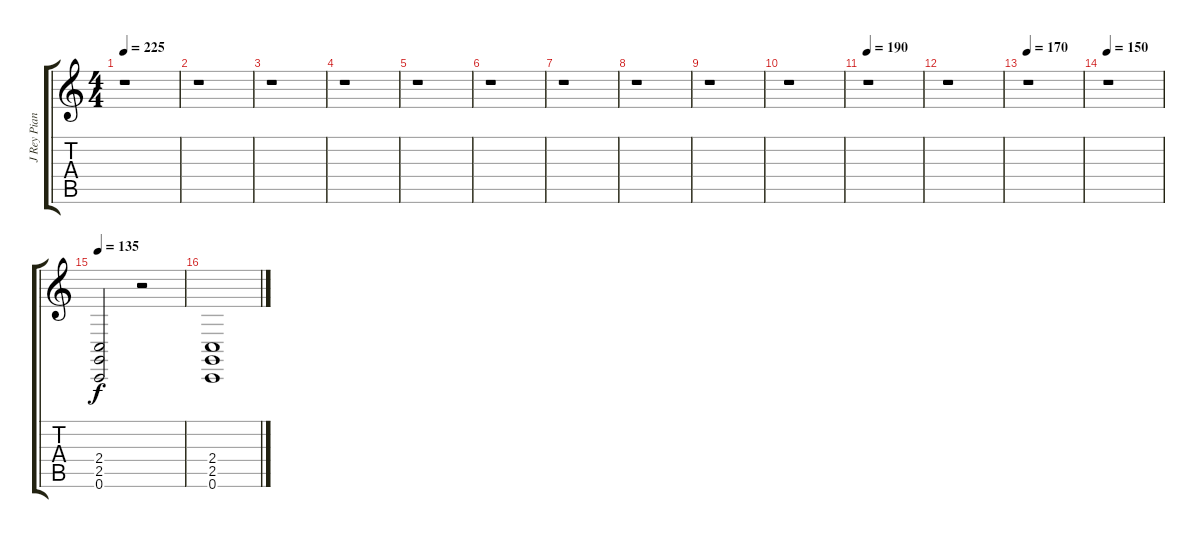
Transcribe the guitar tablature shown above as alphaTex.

\track ("J Rey Piano" "J Rey Pian") {instrument acousticgrandpiano}
\staff {score tabs}
\tuning (C4 G3 Eb3 Bb2 F2 C2) {hide}
\ts (4 4)
\tempo 225
\clef g2
\ks c
r.1{dy f} |
r.1 |
r.1 |
r.1 |
r.1 |
r.1 |
r.1 |
r.1 |
r.1 |
r.1 |
\tempo 190
r.1 |
r.1 |
\tempo 170
r.1 |
\tempo 150
r.1 |
\tempo 135
(2.4 2.5 0.6).2 r.2 |
(2.4 2.5 0.6).1
